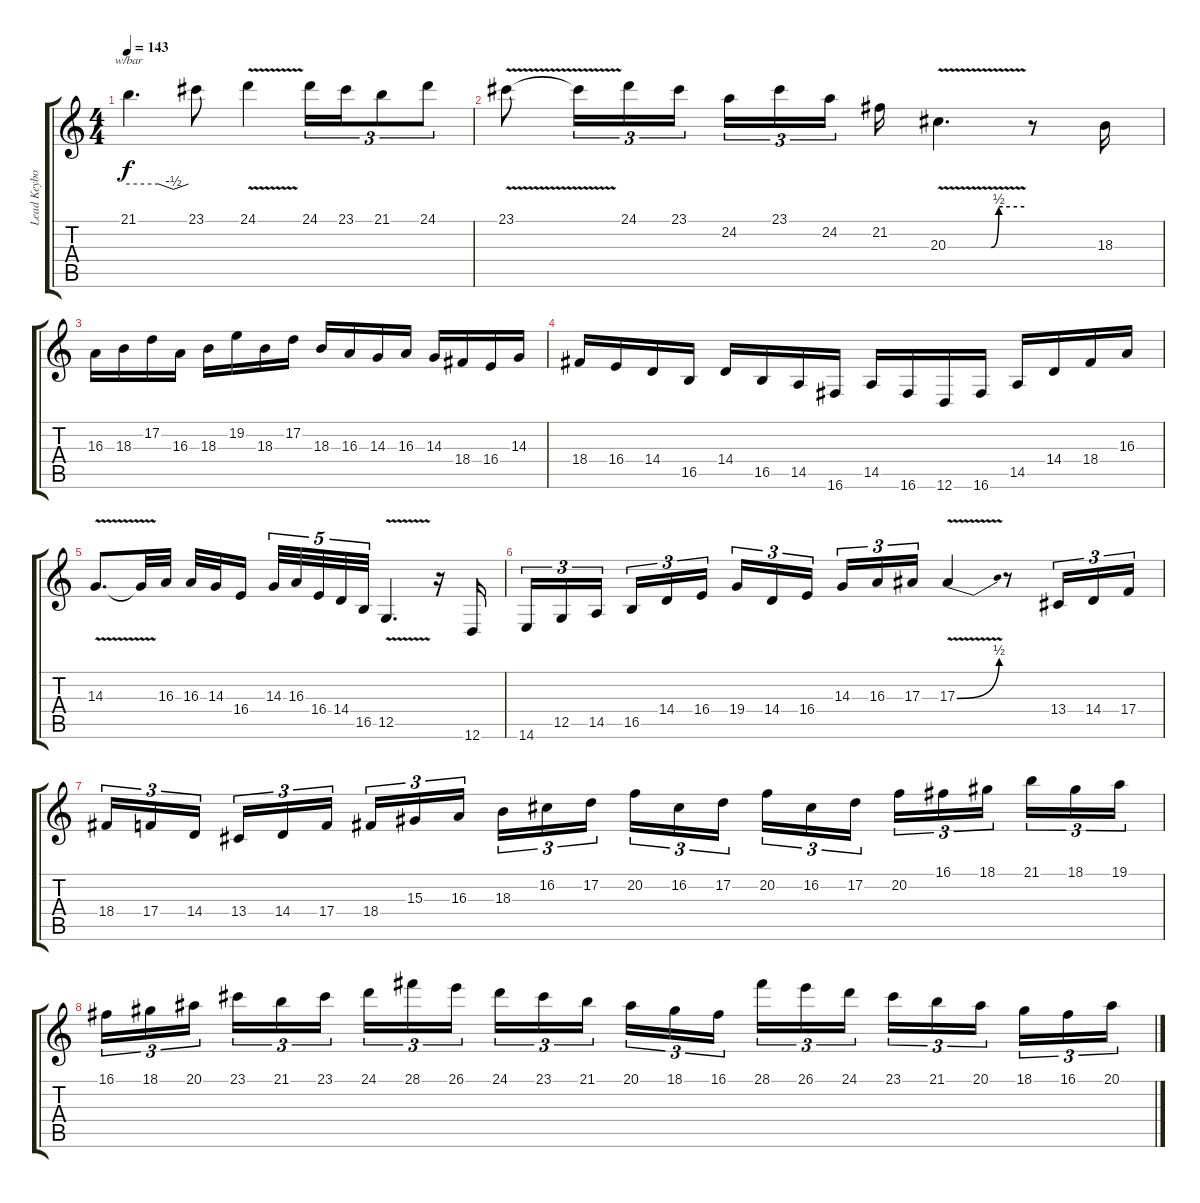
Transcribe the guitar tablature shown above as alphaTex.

\track ("Lead Keyboard" "Lead Keybo") {instrument lead1square}
\staff {score tabs}
\tuning (D4 A3 F3 C3 G2 D2) {hide}
\ts (4 4)
\tempo 143
\clef g2
\ks c
21.1.4{d tbe (custom default 0 0 30 0 45 -2 60 0) dy f} 23.1.8 24.1{v}.4 24.1.16{tu (3 2)} 23.1.16{tu (3 2)} 21.1.8{tu (3 2)} 24.1.8{tu (3 2)} |
23.1{v}.8 23.1{t}.16{tu (3 2)} 24.1.16{tu (3 2)} 23.1.16{tu (3 2)} 24.2.16{tu (3 2)} 23.1.16{tu (3 2)} 24.2.16{tu (3 2) beam splitsecondary} 21.2.16 20.3{be (custom 0 0 34 0 40 2 60 2) v}.4{d} r.8 18.3.16 |
16.3.16 18.3.16 17.2.16 16.3.16 18.3.16 19.2.16 18.3.16 17.2.16 18.3.16 16.3.16 14.3.16 16.3.16 14.3.16 18.4.16 16.4.16 14.3.16 |
18.4.16 16.4.16 14.4.16 16.5.16 14.4.16 16.5.16 14.5.16 16.6.16 14.5.16 16.6.16 12.6.16 16.6.16 14.5.16 14.4.16 18.4.16 16.3.16 |
14.3{v}.8{d} 14.3{t}.32 16.3.32 16.3.32 14.3.32 16.4.16{beam splitsecondary} 14.3.32{tu (5 4)} 16.3.32{tu (5 4)} 16.4.32{tu (5 4)} 14.4.32{tu (5 4)} 16.5.32{tu (5 4)} 12.5{v}.4{d} r.16 12.6.16 |
14.6.16{tu (3 2)} 12.5.16{tu (3 2)} 14.5.16{tu (3 2) beam splitsecondary} 16.5.16{tu (3 2)} 14.4.16{tu (3 2)} 16.4.16{tu (3 2)} 19.4.16{tu (3 2)} 14.4.16{tu (3 2)} 16.4.16{tu (3 2) beam splitsecondary} 14.3.16{tu (3 2)} 16.3.16{tu (3 2)} 17.3.16{tu (3 2)} 17.3{be (bend 0 0 60 2) v}.4 r.8 13.4.16{tu (3 2)} 14.4.16{tu (3 2)} 17.4.16{tu (3 2)} |
18.4.16{tu (3 2)} 17.4.16{tu (3 2)} 14.4.16{tu (3 2) beam splitsecondary} 13.4.16{tu (3 2)} 14.4.16{tu (3 2)} 17.4.16{tu (3 2)} 18.4.16{tu (3 2)} 15.3.16{tu (3 2)} 16.3.16{tu (3 2) beam splitsecondary} 18.3.16{tu (3 2)} 16.2.16{tu (3 2)} 17.2.16{tu (3 2)} 20.2.16{tu (3 2)} 16.2.16{tu (3 2)} 17.2.16{tu (3 2) beam splitsecondary} 20.2.16{tu (3 2)} 16.2.16{tu (3 2)} 17.2.16{tu (3 2)} 20.2.16{tu (3 2)} 16.1.16{tu (3 2)} 18.1.16{tu (3 2) beam splitsecondary} 21.1.16{tu (3 2)} 18.1.16{tu (3 2)} 19.1.16{tu (3 2)} |
16.1.16{tu (3 2)} 18.1.16{tu (3 2)} 20.1.16{tu (3 2) beam splitsecondary} 23.1.16{tu (3 2)} 21.1.16{tu (3 2)} 23.1.16{tu (3 2)} 24.1.16{tu (3 2)} 28.1.16{tu (3 2)} 26.1.16{tu (3 2) beam splitsecondary} 24.1.16{tu (3 2)} 23.1.16{tu (3 2)} 21.1.16{tu (3 2)} 20.1.16{tu (3 2)} 18.1.16{tu (3 2)} 16.1.16{tu (3 2) beam splitsecondary} 28.1.16{tu (3 2)} 26.1.16{tu (3 2)} 24.1.16{tu (3 2)} 23.1.16{tu (3 2)} 21.1.16{tu (3 2)} 20.1.16{tu (3 2) beam splitsecondary} 18.1.16{tu (3 2)} 16.1.16{tu (3 2)} 20.1.16{tu (3 2)}
